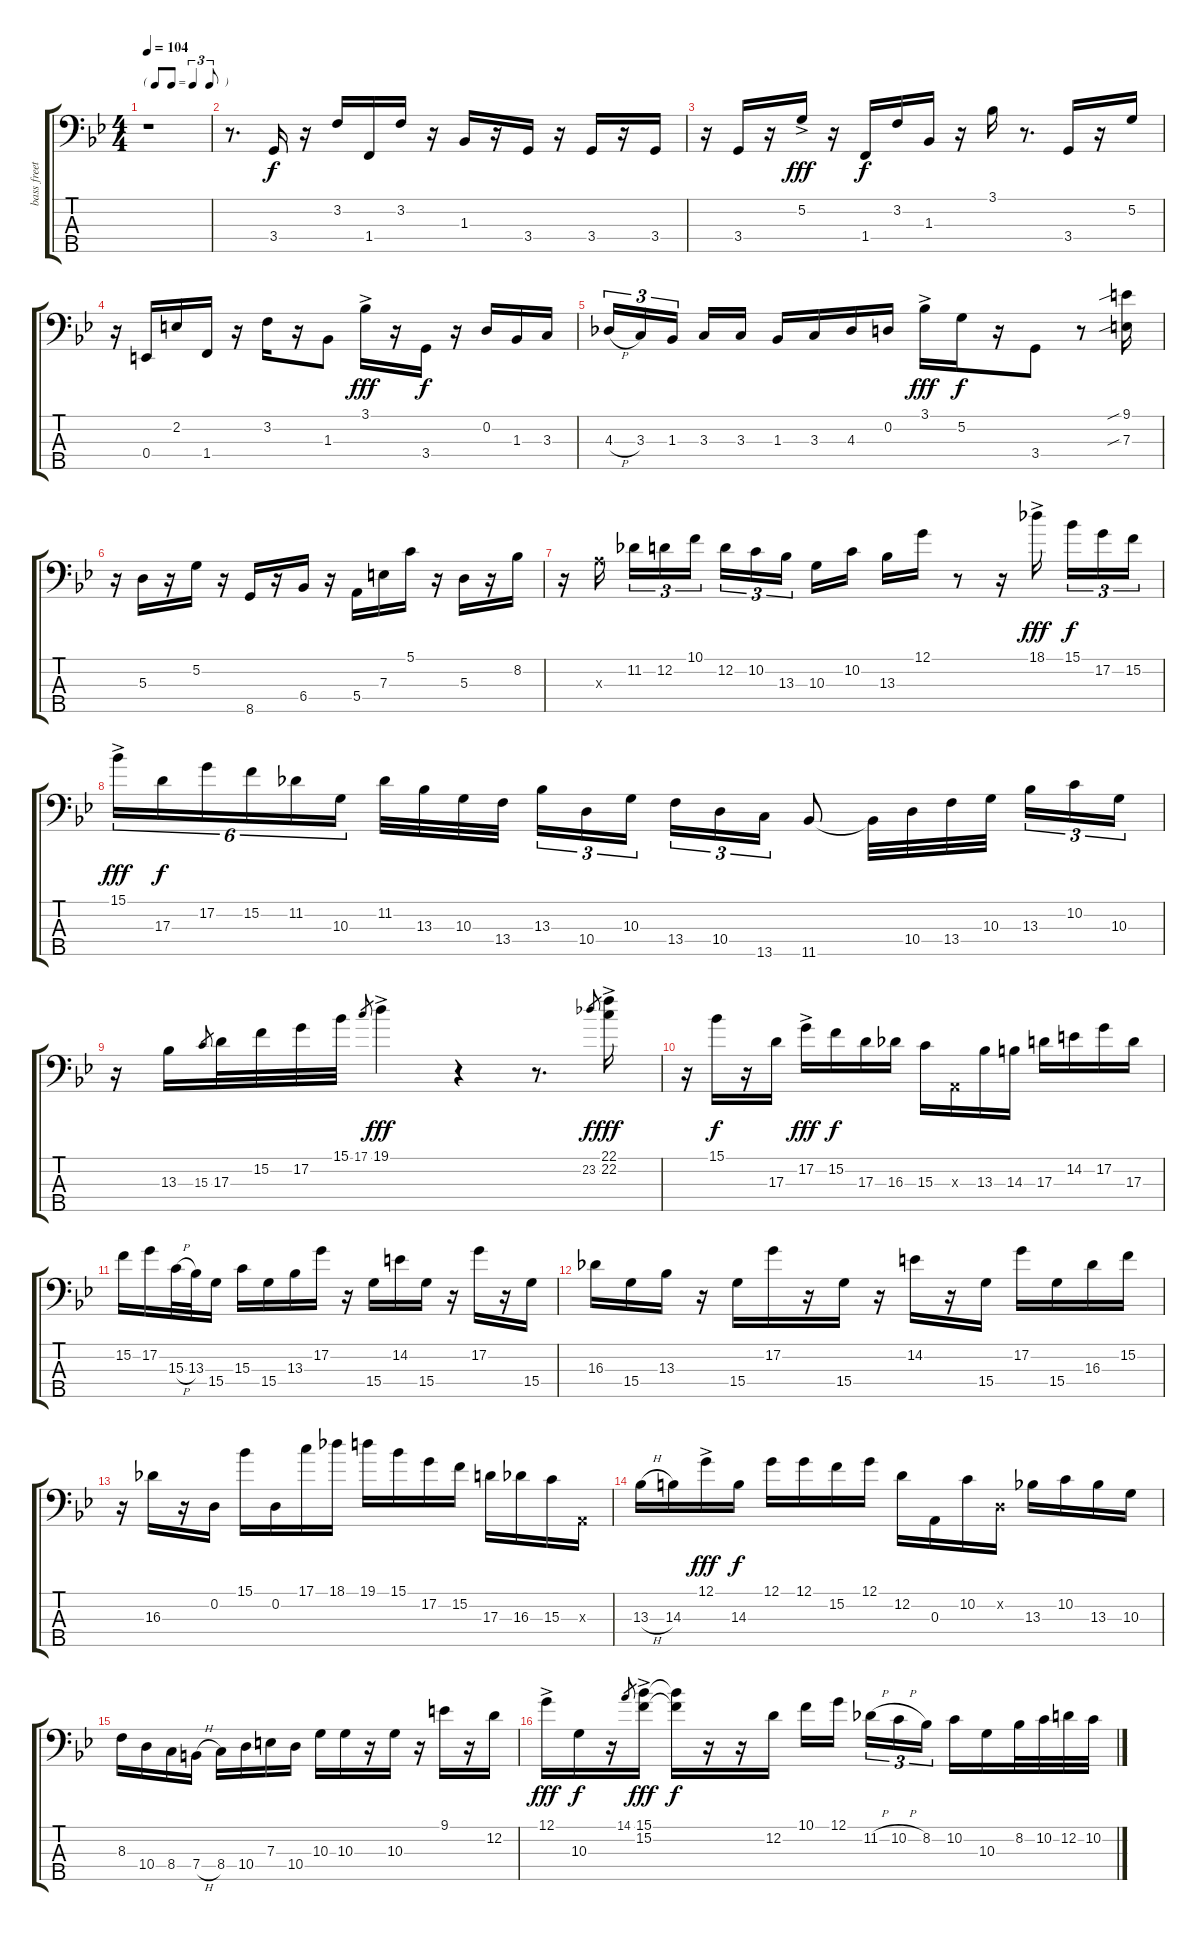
\track ("bass freetless" "bass freet") {instrument fretlessbass}
\staff {score tabs}
\tuning (G2 D2 A1 E1 B0) {hide}
\ts (4 4)
\tf triplet8th
\tempo 104
\clef f4
\ks bb
r.1{dy f instrument fretlessbass} |
r.8{d} 3.4.16 r.16 3.2.16 1.4.16 3.2.16 r.16 1.3.16 r.16 3.4.16 r.16 3.4.16 r.16 3.4.16 |
r.16 3.4.16 r.16 5.2{ac}.16{dy fff} r.16 1.4.16{dy f} 3.2.16 1.3.16 r.16 3.1.16 r.8{d} 3.4.16 r.16 5.2.16 |
r.16 0.4.16 2.2.16 1.4.16 r.16 3.2.16 r.16 1.3.8 3.1{ac}.16{dy fff} r.16 3.4.16{dy f} r.16 0.2.16 1.3.16 3.3.16 |
4.3{h}.16{tu (3 2)} 3.3.16{tu (3 2)} 1.3.16{tu (3 2)} 3.3.16 3.3.16 1.3.16 3.3.16 4.3.16 0.2.16 3.1{ac}.16{dy fff} 5.2.16{dy f} r.16 3.4.8 r.8 (9.1{sib} 7.3{sib}).16 |
r.16 5.3.16 r.16 5.2.16 r.16 8.5.16 r.16 6.4.16 r.16 5.4.16 7.3.16 5.1.16 r.16 5.3.16 r.16 8.2.16 |
r.16 12.3{x}.16 11.2.16{tu (3 2)} 12.2.16{tu (3 2)} 10.1.16{tu (3 2)} 12.2.16{tu (3 2)} 10.2.16{tu (3 2)} 13.3.16{tu (3 2)} 10.3.16 10.2.16 13.3.16 12.1.16 r.8 r.16 18.1{ac}.16{dy fff} 15.1.16{tu (3 2) dy f} 17.2.16{tu (3 2)} 15.2.16{tu (3 2)} |
15.1{ac}.16{tu (6 4) dy fff} 17.3.16{tu (6 4) dy f} 17.2.16{tu (6 4)} 15.2.16{tu (6 4)} 11.2.16{tu (6 4)} 10.3.16{tu (6 4)} 11.2.32 13.3.32 10.3.32 13.4.32 13.3.16{tu (3 2)} 10.4.16{tu (3 2)} 10.3.16{tu (3 2)} 13.4.16{tu (3 2)} 10.4.16{tu (3 2)} 13.5.16{tu (3 2)} 11.5.8 11.5{t}.32 10.4.32 13.4.32 10.3.32 13.3.16{tu (3 2)} 10.2.16{tu (3 2)} 10.3.16{tu (3 2)} |
r.16 13.3.16 15.3.8{gr} 17.3.32 15.2.32 17.2.32 15.1.32 17.1.8{gr} 19.1{ac}.4{dy fff} r.4 r.8{d} 23.2.8{gr dy f} (22.1{ac} 22.2{ac}).16{dy fff} |
r.16 15.1.16{dy f} r.16 17.3.16 17.2{ac}.16{dy fff} 15.2.16{dy f} 17.3.16 16.3.16 15.3.16 0.3{x}.16 13.3.16 14.3.16 17.3.16 14.2.16 17.2.16 17.3.16 |
15.2.16 17.2.16 15.3{h}.32 13.3.32 15.4.16 15.3.16 15.4.16 13.3.16 17.2.16 r.16 15.4.16 14.2.16 15.4.16 r.16 17.2.16 r.16 15.4.16 |
16.3.16 15.4.16 13.3.16 r.16 15.4.16 17.2.16 r.16 15.4.16 r.16 14.2.16 r.16 15.4.16 17.2.16 15.4.16 16.3.16 15.2.16 |
r.16 16.3.16 r.16 0.2.16 15.1.16 0.2.16 17.1.16 18.1.16 19.1.16 15.1.16 17.2.16 15.2.16 17.3.16 16.3.16 15.3.16 0.3{x}.16 |
13.3{h}.16 14.3.16 12.1{ac}.16{dy fff} 14.3.16{dy f} 12.1.16 12.1.16 15.2.16 12.1.16 12.2.16 0.3.16 10.2.16 0.2{x}.16 13.3.16 10.2.16 13.3.16 10.3.16 |
8.3.16 10.4.16 8.4.16 7.4{h}.16 8.4.16 10.4.16 7.3.16 10.4.16 10.3.16 10.3.16 r.16 10.3.16 r.16 9.1.16 r.16 12.2.16 |
12.1{ac}.16{dy fff} 10.3.16{dy f} r.16 14.1.8{gr} (15.1{ac} 15.2).16{dy fff} (15.1{t} 15.2{t}).16{dy f} r.16 r.16 12.2.16 10.1.16 12.1.16 11.2{h}.16{tu (3 2)} 10.2{h}.16{tu (3 2)} 8.2.16{tu (3 2)} 10.2.16 10.3.16 8.2.32 10.2.32 12.2.32 10.2.32
